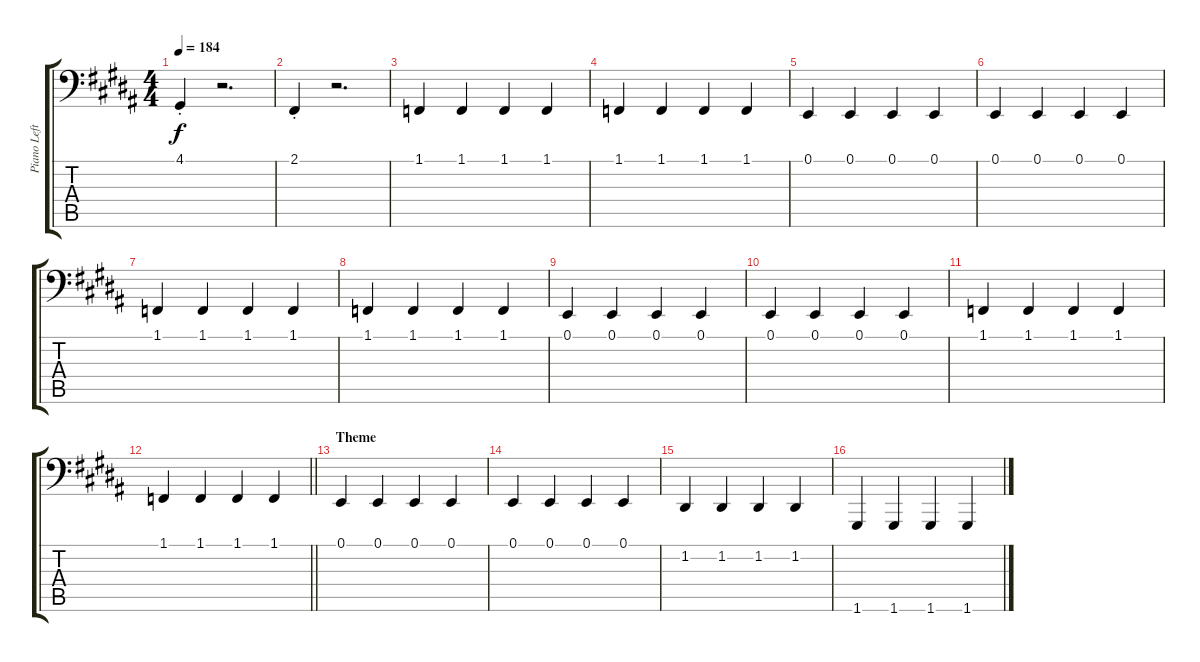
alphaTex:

\track ("Piano Left Hand" "Piano Left") {instrument brightacousticpiano}
\staff {score tabs}
\tuning (E2 D2 C2 B1 A1 G1) {hide}
\ts (4 4)
\tempo 184
\clef f4
\ks b
4.1{st}.4{dy f} r.2{d} |
2.1{st}.4 r.2{d} |
1.1.4 1.1.4 1.1.4 1.1.4 |
1.1.4 1.1.4 1.1.4 1.1.4 |
0.1.4 0.1.4 0.1.4 0.1.4 |
0.1.4 0.1.4 0.1.4 0.1.4 |
1.1.4 1.1.4 1.1.4 1.1.4 |
1.1.4 1.1.4 1.1.4 1.1.4 |
0.1.4 0.1.4 0.1.4 0.1.4 |
0.1.4 0.1.4 0.1.4 0.1.4 |
1.1.4 1.1.4 1.1.4 1.1.4 |
\barLineRight lightlight
1.1.4 1.1.4 1.1.4 1.1.4 |
\section ("" "Theme")
0.1.4 0.1.4 0.1.4 0.1.4 |
0.1.4 0.1.4 0.1.4 0.1.4 |
1.2.4 1.2.4 1.2.4 1.2.4 |
1.6.4 1.6.4 1.6.4 1.6.4
